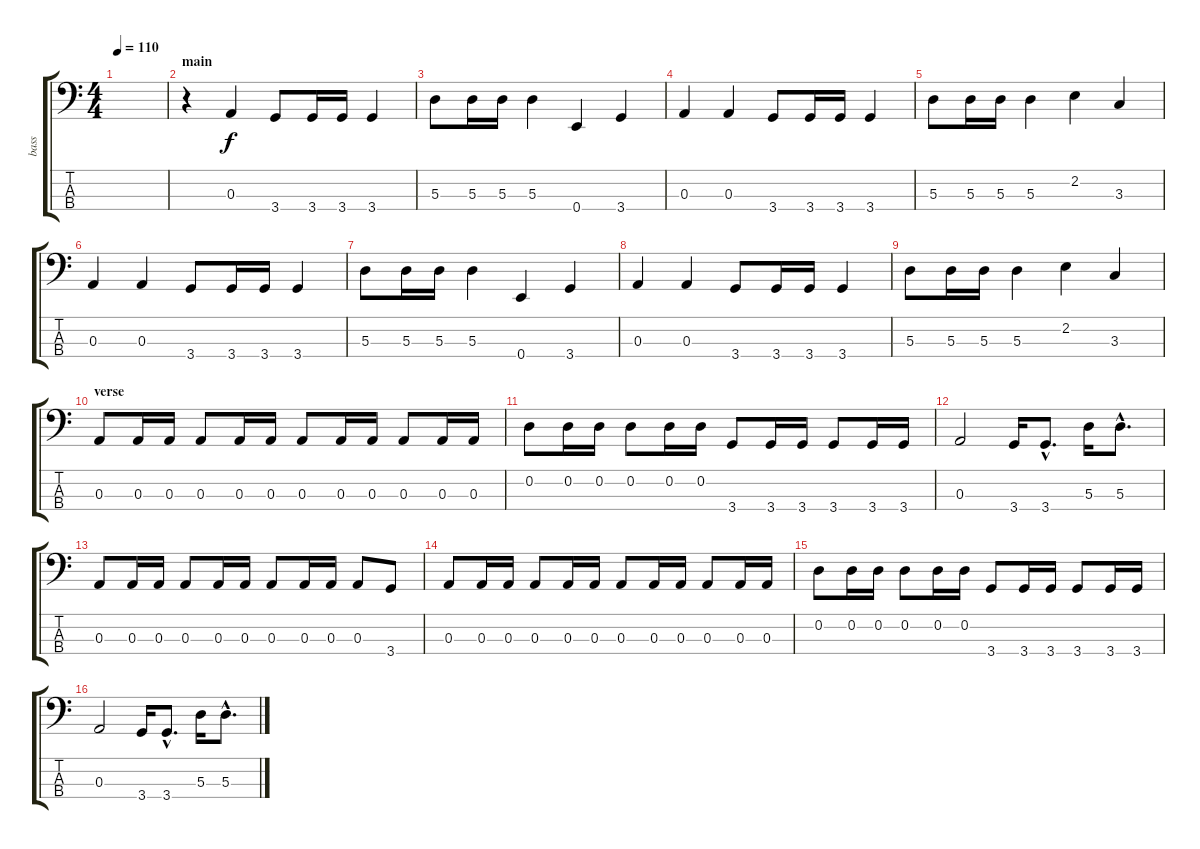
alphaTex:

\track ("bass" "bass") {instrument electricbassfinger}
\staff {score tabs}
\tuning (G2 D2 A1 E1) {hide}
\ts (4 4)
\tempo 110
\clef f4
\ks c
|
\section ("" "main")
r.4 0.3.4 3.4.8 3.4.16 3.4.16 3.4.4 |
5.3.8 5.3.16 5.3.16 5.3.4 0.4.4 3.4.4 |
0.3.4 0.3.4 3.4.8 3.4.16 3.4.16 3.4.4 |
5.3.8 5.3.16 5.3.16 5.3.4 2.2.4 3.3.4 |
0.3.4 0.3.4 3.4.8 3.4.16 3.4.16 3.4.4 |
5.3.8 5.3.16 5.3.16 5.3.4 0.4.4 3.4.4 |
0.3.4 0.3.4 3.4.8 3.4.16 3.4.16 3.4.4 |
5.3.8 5.3.16 5.3.16 5.3.4 2.2.4 3.3.4 |
\section ("" "verse")
0.3.8 0.3.16 0.3.16 0.3.8 0.3.16 0.3.16 0.3.8 0.3.16 0.3.16 0.3.8 0.3.16 0.3.16 |
0.2.8 0.2.16 0.2.16 0.2.8 0.2.16 0.2.16 3.4.8 3.4.16 3.4.16 3.4.8 3.4.16 3.4.16 |
0.3.2 3.4.16 3.4{hac}.8{d} 5.3.16 5.3{hac}.8{d} |
0.3.8 0.3.16 0.3.16 0.3.8 0.3.16 0.3.16 0.3.8 0.3.16 0.3.16 0.3.8 3.4.8 |
0.3.8 0.3.16 0.3.16 0.3.8 0.3.16 0.3.16 0.3.8 0.3.16 0.3.16 0.3.8 0.3.16 0.3.16 |
0.2.8 0.2.16 0.2.16 0.2.8 0.2.16 0.2.16 3.4.8 3.4.16 3.4.16 3.4.8 3.4.16 3.4.16 |
0.3.2 3.4.16 3.4{hac}.8{d} 5.3.16 5.3{hac}.8{d}
